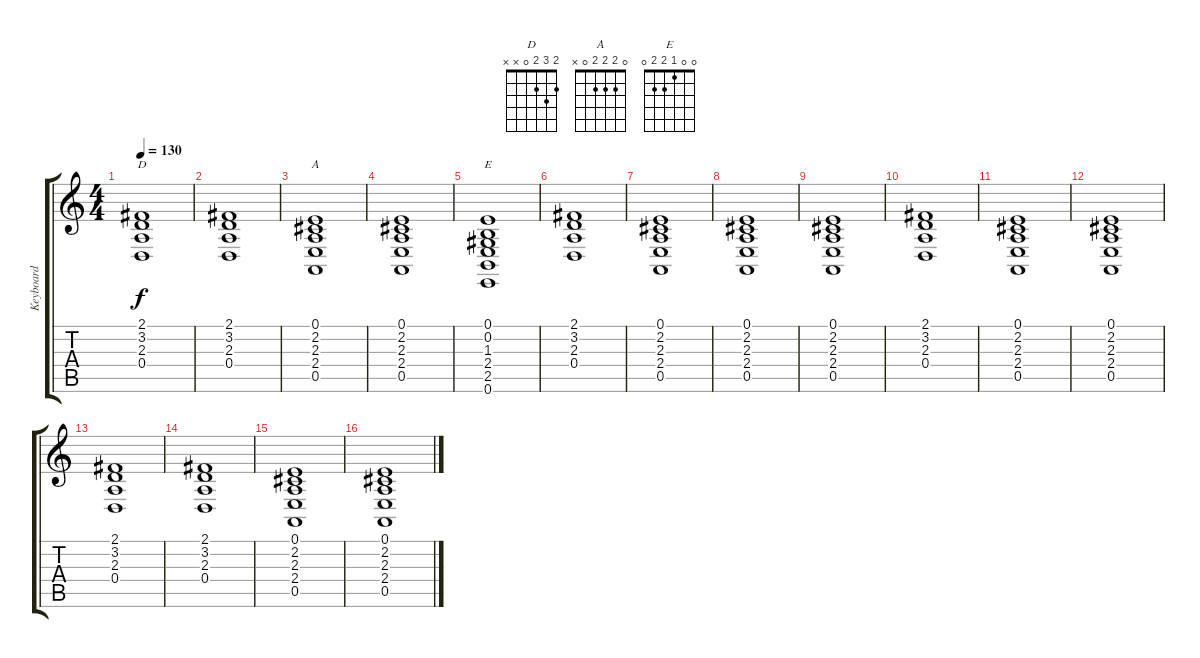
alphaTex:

\track ("Keyboard" "Keyboard") {instrument churchorgan}
\staff {score tabs}
\tuning (E4 B3 G3 D3 A2 E2) {hide}
\chord ("D" 2 3 2 0 x x)
\chord ("A" 0 2 2 2 0 x)
\chord ("E" 0 0 1 2 2 0)
\ts (4 4)
\tempo 130
\clef g2
\ks c
(2.1 3.2 2.3 0.4).1{ch "D" dy f} |
(2.1 3.2 2.3 0.4).1 |
(0.1 2.2 2.3 2.4 0.5).1{ch "A"} |
(0.1 2.2 2.3 2.4 0.5).1 |
(0.1 0.2 1.3 2.4 2.5 0.6).1{ch "E"} |
(2.1 3.2 2.3 0.4).1 |
(0.1 2.2 2.3 2.4 0.5).1 |
(0.1 2.2 2.3 2.4 0.5).1 |
(0.1 2.2 2.3 2.4 0.5).1 |
(2.1 3.2 2.3 0.4).1 |
(0.1 2.2 2.3 2.4 0.5).1 |
(0.1 2.2 2.3 2.4 0.5).1 |
(2.1 3.2 2.3 0.4).1 |
(2.1 3.2 2.3 0.4).1 |
(0.1 2.2 2.3 2.4 0.5).1 |
(0.1 2.2 2.3 2.4 0.5).1
